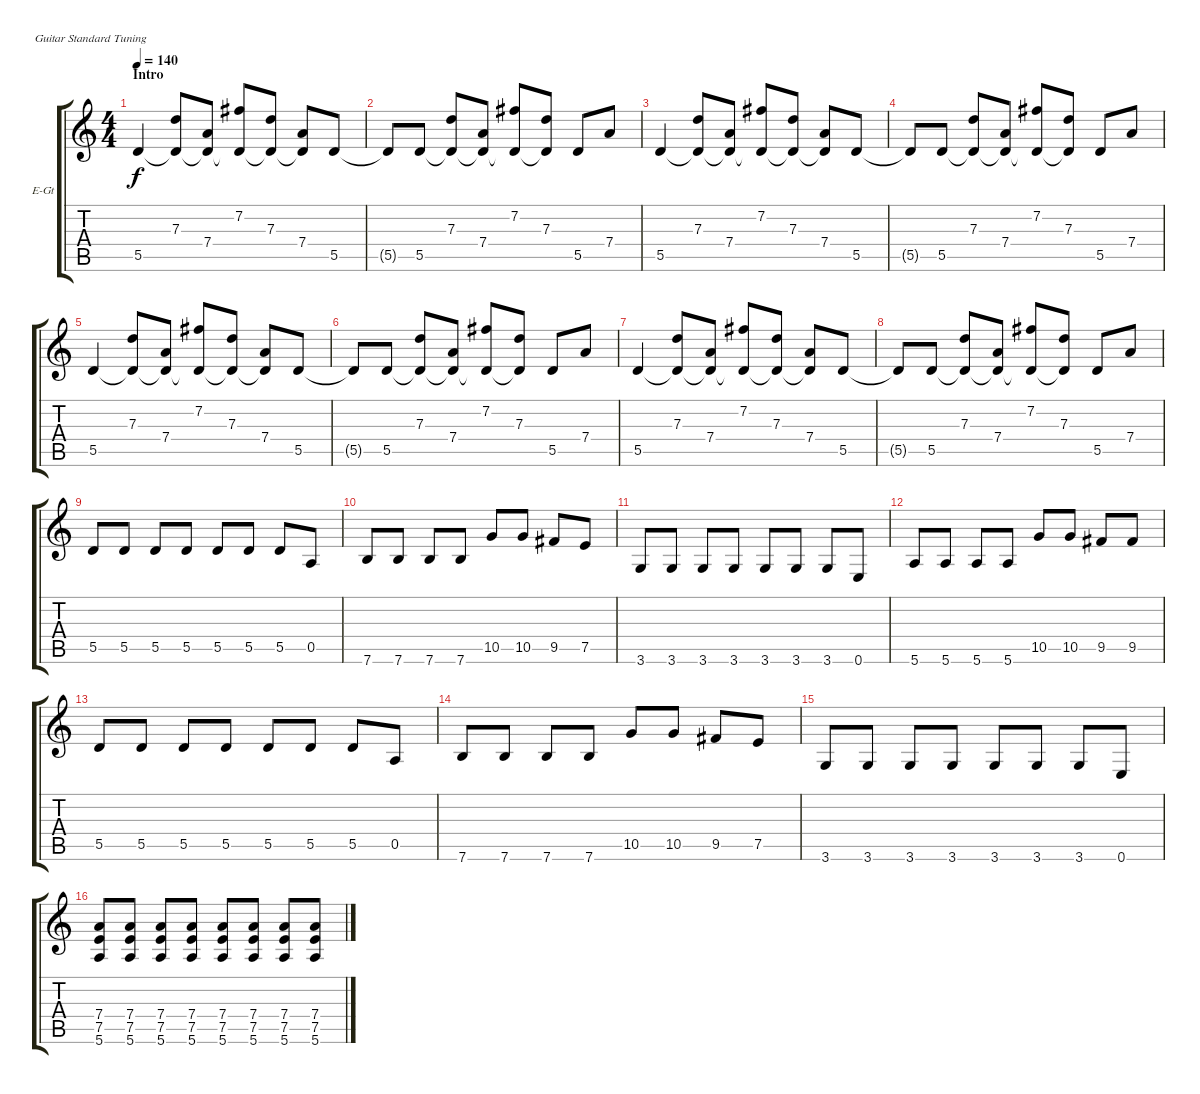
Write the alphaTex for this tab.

\bracketExtendMode groupsimilarinstruments
\firstSystemTrackNameOrientation horizontal
\otherSystemsTrackNameOrientation horizontal
\track ("Äæîíèê [Guitar]" "E-Gt") {instrument distortionguitar}
\staff {score tabs}
\tuning (E4 B3 G3 D3 A2 E2)
\ts (4 4)
\section ("" "Intro")
\tempo 140
\clef g2
\ks c
5.5.4{dy f instrument distortionguitar} (7.3 5.5{t}).8 (7.4 5.5{t}).8 (7.2 5.5{t}).8 (7.3 5.5{t}).8 (7.4 5.5{t}).8 5.5.8 |
5.5{t}.8 5.5.8 (7.3 5.5{t}).8 (7.4 5.5{t}).8 (7.2 5.5{t}).8 (7.3 5.5{t}).8 5.5.8 7.4.8 |
5.5.4 (7.3 5.5{t}).8 (7.4 5.5{t}).8 (7.2 5.5{t}).8 (7.3 5.5{t}).8 (7.4 5.5{t}).8 5.5.8 |
5.5{t}.8 5.5.8 (7.3 5.5{t}).8 (7.4 5.5{t}).8 (7.2 5.5{t}).8 (7.3 5.5{t}).8 5.5.8 7.4.8 |
5.5.4 (7.3 5.5{t}).8 (7.4 5.5{t}).8 (7.2 5.5{t}).8 (7.3 5.5{t}).8 (7.4 5.5{t}).8 5.5.8 |
5.5{t}.8 5.5.8 (7.3 5.5{t}).8 (7.4 5.5{t}).8 (7.2 5.5{t}).8 (7.3 5.5{t}).8 5.5.8 7.4.8 |
5.5.4 (7.3 5.5{t}).8 (7.4 5.5{t}).8 (7.2 5.5{t}).8 (7.3 5.5{t}).8 (7.4 5.5{t}).8 5.5.8 |
5.5{t}.8 5.5.8 (7.3 5.5{t}).8 (7.4 5.5{t}).8 (7.2 5.5{t}).8 (7.3 5.5{t}).8 5.5.8 7.4.8 |
5.5.8 5.5.8 5.5.8 5.5.8 5.5.8 5.5.8 5.5.8 0.5.8 |
7.6.8 7.6.8 7.6.8 7.6.8 10.5.8 10.5.8 9.5.8 7.5.8 |
3.6.8 3.6.8 3.6.8 3.6.8 3.6.8 3.6.8 3.6.8 0.6.8 |
5.6.8 5.6.8 5.6.8 5.6.8 10.5.8 10.5.8 9.5.8 9.5.8 |
5.5.8 5.5.8 5.5.8 5.5.8 5.5.8 5.5.8 5.5.8 0.5.8 |
7.6.8 7.6.8 7.6.8 7.6.8 10.5.8 10.5.8 9.5.8 7.5.8 |
3.6.8 3.6.8 3.6.8 3.6.8 3.6.8 3.6.8 3.6.8 0.6.8 |
(7.4 7.5 5.6).8 (7.4 7.5 5.6).8 (7.4 7.5 5.6).8 (7.4 7.5 5.6).8 (7.4 7.5 5.6).8 (7.4 7.5 5.6).8 (7.4 7.5 5.6).8 (7.4 7.5 5.6).8
